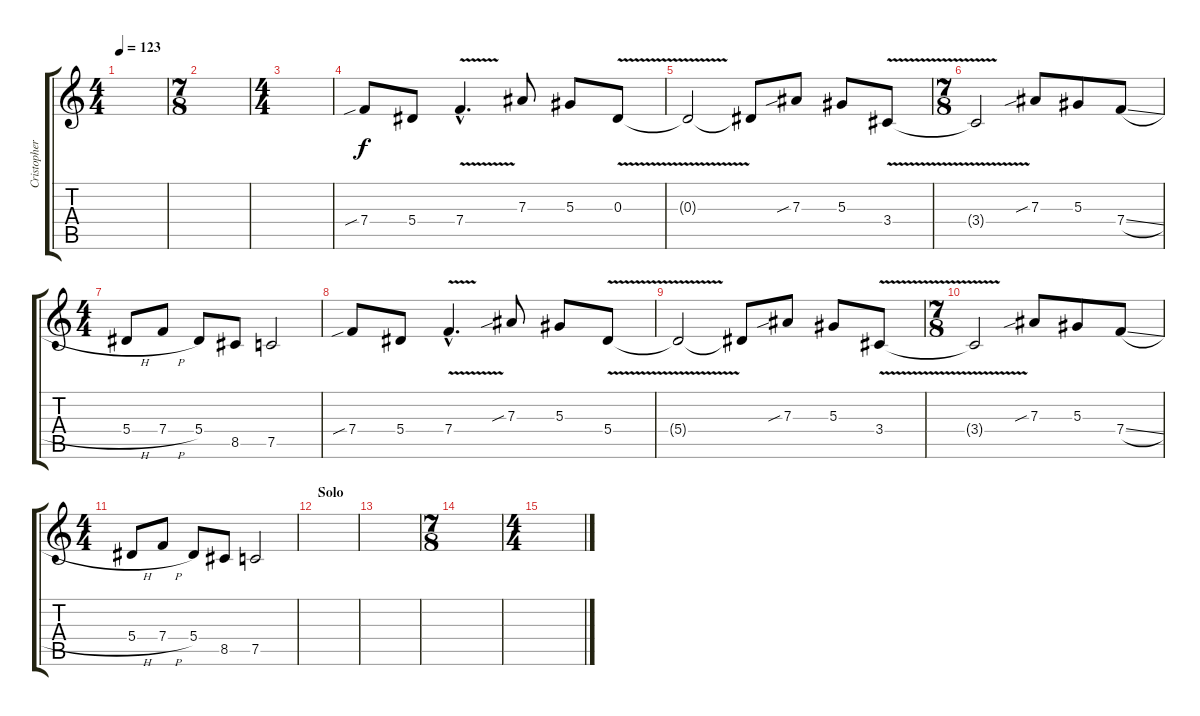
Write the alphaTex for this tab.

\track ("Cristopher (L)" "Cristopher") {instrument distortionguitar}
\staff {score tabs}
\tuning (C4 G3 Eb3 Bb2 F2 C2) {hide}
\ts (4 4)
\tempo 123
\clef g2
\ks c
|
\ts (7 8)
|
\ts (4 4)
|
7.4{sib}.8{instrument distortionguitar} 5.4.8 7.4{v hac}.4{d} 7.3.8 5.3.8 0.3{v}.8 |
0.3{t}.2 0.3{t}.8 7.3{sib}.8 5.3.8 3.4{v}.8 |
\ts (7 8)
3.4{t}.2 7.3{sib}.8 5.3.8 7.4{sl}.8 |
\ts (4 4)
5.4{h}.8 7.4{h}.8 5.4.8 8.5.8 7.5.2 |
7.4{sib}.8 5.4.8 7.4{v hac}.4{d} 7.3{sib}.8 5.3.8 5.4{v}.8 |
5.4{t}.2 5.4{t}.8 7.3{sib}.8 5.3.8 3.4{v}.8 |
\ts (7 8)
3.4{t}.2 7.3{sib}.8 5.3.8 7.4{sl}.8 |
\ts (4 4)
5.4{h}.8 7.4{h}.8 5.4.8 8.5.8 7.5.2 |
\section ("" "Solo")
|
|
\ts (7 8)
|
\ts (4 4)
